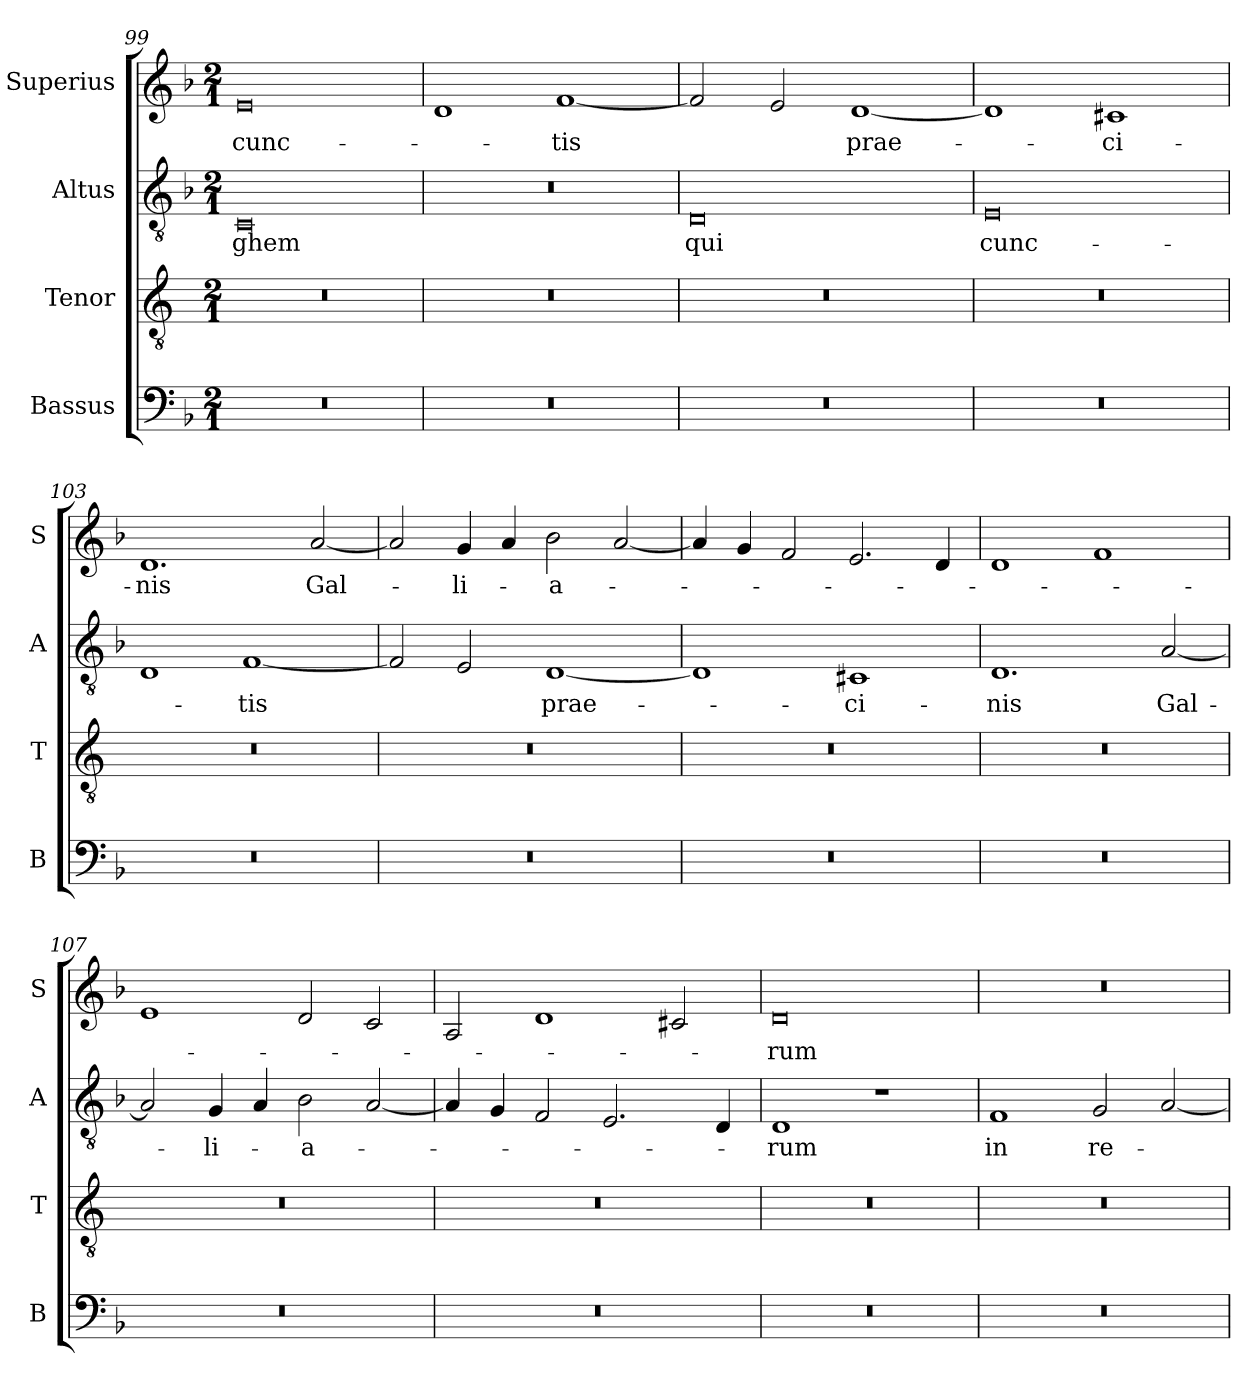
**kern	**kern	**kern	**text	**kern	**text
*part4	*part3	*part2	*part2	*part1	*part1
*staff4	*staff3	*staff2	*staff2	*staff1	*staff1
*I"Bassus	*I"Tenor	*I"Altus	*	*I"Superius	*
*I'B	*I'T	*I'A	*	*I'S	*
*clefF4	*clefGv2	*clefGv2	*	*clefG2	*
*k[b-]	*k[]	*k[b-]	*	*k[b-]	*
*M2/1	*M2/1	*M2/1	*	*M2/1	*
=99	=99	=99	=99	=99	=99
0r	0r	0C	-ghem	0e	cunc-
=100	=100	=100	=100	=100	=100
0r	0r	0r	.	1d	.
.	.	.	.	[1f	-tis
=101	=101	=101	=101	=101	=101
0r	0r	0D	qui	2f/]	.
.	.	.	.	2e/	.
.	.	.	.	[1d	prae-
=102	=102	=102	=102	=102	=102
0r	0r	0E	cunc-	1d]	.
.	.	.	.	1c#X	-ci-
=103	=103	=103	=103	=103	=103
0r	0r	1D	.	1.d	-nis
.	.	[1F	-tis	.	.
.	.	.	.	[2a/	Gal-
=104	=104	=104	=104	=104	=104
0r	0r	2F/]	.	2a/]	.
.	.	2E/	.	4g/	-li-
.	.	.	.	4a/	.
.	.	[1D	prae-	2b-\	-a-
.	.	.	.	[2a/	.
=105	=105	=105	=105	=105	=105
0r	0r	1D]	.	4a/]	.
.	.	.	.	4g/	.
.	.	.	.	2f/	.
.	.	1C#X	-ci-	2.e/	.
.	.	.	.	4d/	.
=106	=106	=106	=106	=106	=106
0r	0r	1.D	-nis	1d	.
.	.	.	.	1f	.
.	.	[2A/	Gal-	.	.
=107	=107	=107	=107	=107	=107
0r	0r	2A/]	.	1e	.
.	.	4G/	-li-	.	.
.	.	4A/	.	.	.
.	.	2B-\	-a-	2d/	.
.	.	[2A/	.	2c/	.
=108	=108	=108	=108	=108	=108
0r	0r	4A/]	.	2A/	.
.	.	4G/	.	.	.
.	.	2F/	.	1d	.
.	.	2.E/	.	.	.
.	.	.	.	2c#X/	.
.	.	4D/	.	.	.
=109	=109	=109	=109	=109	=109
0r	0r	1D	-rum	0d	-rum
.	.	1r	.	.	.
=110	=110	=110	=110	=110	=110
0r	0r	1F	in	0r	.
.	.	2G/	re-	.	.
.	.	[2A/	.	.	.
=	=	=	=	=	=
*-	*-	*-	*-	*-	*-
